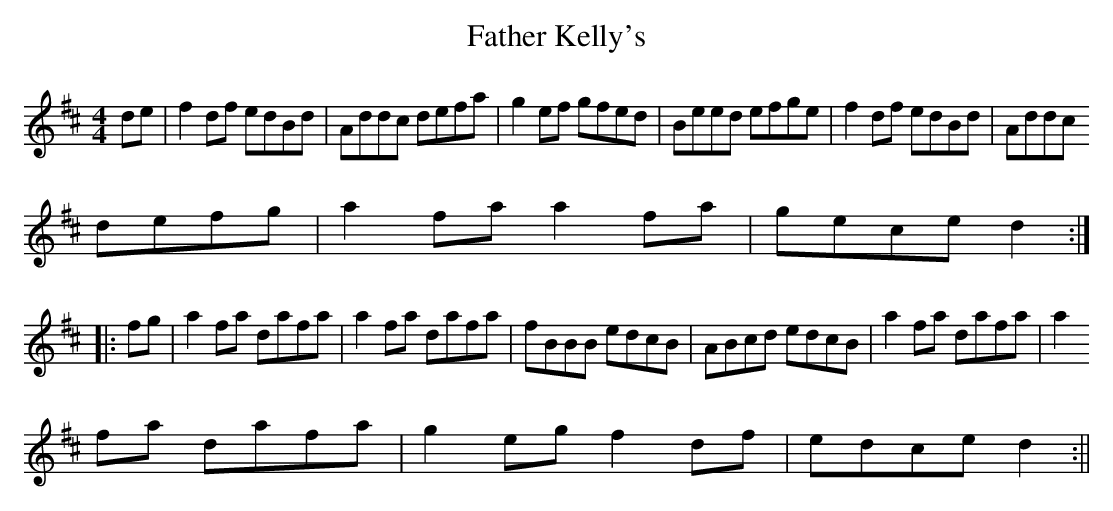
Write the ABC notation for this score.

X:1
T:Father Kelly's
M:4/4
L:1/8
K:D
de | f2 df edBd | Addc defa | g2 ef gfed | Beed efge | f2 df edBd | Addc
defg | a2 fa a2 fa | gece d2 :|
|:fg | a2 fa dafa | a2 fa dafa | fBBB edcB | ABcd edcB |  a2 fa dafa | a2
fa dafa | g2 eg f2 df | edce d2 :||
